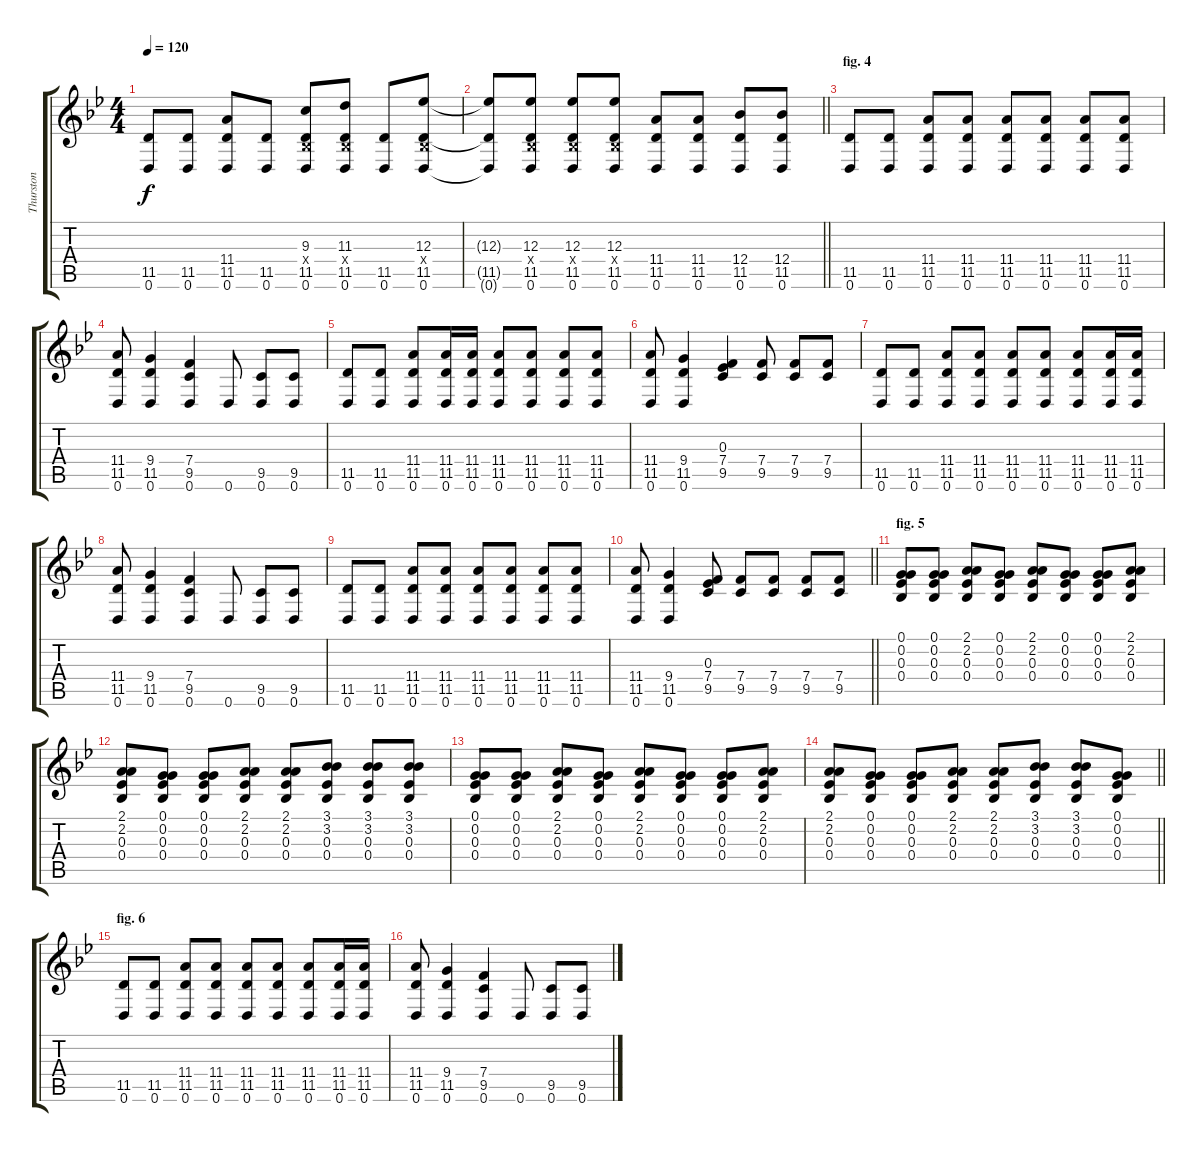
\track ("Thurston" "Thurston") {instrument acousticguitarsteel}
\staff {score tabs}
\tuning (G3 G3 Eb3 Bb2 Eb2 D2) {hide}
\ts (4 4)
\tempo 120
\clef g2
\ks gminor
(11.5 0.6).8{dy f} (11.5 0.6).8 (11.4 11.5 0.6).8 (11.5 0.6).8 (9.3 0.4{x} 11.5 0.6).8 (11.3 0.4{x} 11.5 0.6).8 (11.5 0.6).8 (12.3 0.4{x} 11.5 0.6).8 |
\barLineRight lightlight
(12.3{t} 11.5{t} 0.6{t}).8 (12.3 0.4{x} 11.5 0.6).8 (12.3 0.4{x} 11.5 0.6).8 (12.3 0.4{x} 11.5 0.6).8 (11.4 11.5 0.6).8 (11.4 11.5 0.6).8 (12.4 11.5 0.6).8 (12.4 11.5 0.6).8 |
\section ("" "fig. 4")
(11.5 0.6).8 (11.5 0.6).8 (11.4 11.5 0.6).8 (11.4 11.5 0.6).8 (11.4 11.5 0.6).8 (11.4 11.5 0.6).8 (11.4 11.5 0.6).8 (11.4 11.5 0.6).8 |
(11.4 11.5 0.6).8 (9.4 11.5 0.6).4 (7.4 9.5 0.6).4 0.6.8 (9.5 0.6).8 (9.5 0.6).8 |
(11.5 0.6).8 (11.5 0.6).8 (11.4 11.5 0.6).8 (11.4 11.5 0.6).16 (11.4 11.5 0.6).16 (11.4 11.5 0.6).8 (11.4 11.5 0.6).8 (11.4 11.5 0.6).8 (11.4 11.5 0.6).8 |
(11.4 11.5 0.6).8 (9.4 11.5 0.6).4 (0.3 7.4 9.5).4 (7.4 9.5).8 (7.4 9.5).8 (7.4 9.5).8 |
(11.5 0.6).8 (11.5 0.6).8 (11.4 11.5 0.6).8 (11.4 11.5 0.6).8 (11.4 11.5 0.6).8 (11.4 11.5 0.6).8 (11.4 11.5 0.6).8 (11.4 11.5 0.6).16 (11.4 11.5 0.6).16 |
(11.4 11.5 0.6).8 (9.4 11.5 0.6).4 (7.4 9.5 0.6).4 0.6.8 (9.5 0.6).8 (9.5 0.6).8 |
(11.5 0.6).8 (11.5 0.6).8 (11.4 11.5 0.6).8 (11.4 11.5 0.6).8 (11.4 11.5 0.6).8 (11.4 11.5 0.6).8 (11.4 11.5 0.6).8 (11.4 11.5 0.6).8 |
\barLineRight lightlight
(11.4 11.5 0.6).8 (9.4 11.5 0.6).4 (0.3 7.4 9.5).8 (7.4 9.5).8 (7.4 9.5).8 (7.4 9.5).8 (7.4 9.5).8 |
\section ("" "fig. 5")
(0.1 0.2 0.3 0.4).8 (0.1 0.2 0.3 0.4).8 (2.1 2.2 0.3 0.4).8 (0.1 0.2 0.3 0.4).8 (2.1 2.2 0.3 0.4).8 (0.1 0.2 0.3 0.4).8 (0.1 0.2 0.3 0.4).8 (2.1 2.2 0.3 0.4).8 |
(2.1 2.2 0.3 0.4).8 (0.1 0.2 0.3 0.4).8 (0.1 0.2 0.3 0.4).8 (2.1 2.2 0.3 0.4).8 (2.1 2.2 0.3 0.4).8 (3.1 3.2 0.3 0.4).8 (3.1 3.2 0.3 0.4).8 (3.1 3.2 0.3 0.4).8 |
(0.1 0.2 0.3 0.4).8 (0.1 0.2 0.3 0.4).8 (2.1 2.2 0.3 0.4).8 (0.1 0.2 0.3 0.4).8 (2.1 2.2 0.3 0.4).8 (0.1 0.2 0.3 0.4).8 (0.1 0.2 0.3 0.4).8 (2.1 2.2 0.3 0.4).8 |
\barLineRight lightlight
(2.1 2.2 0.3 0.4).8 (0.1 0.2 0.3 0.4).8 (0.1 0.2 0.3 0.4).8 (2.1 2.2 0.3 0.4).8 (2.1 2.2 0.3 0.4).8 (3.1 3.2 0.3 0.4).8 (3.1 3.2 0.3 0.4).8 (0.1 0.2 0.3 0.4).8 |
\section ("" "fig. 6")
(11.5 0.6).8 (11.5 0.6).8 (11.4 11.5 0.6).8 (11.4 11.5 0.6).8 (11.4 11.5 0.6).8 (11.4 11.5 0.6).8 (11.4 11.5 0.6).8 (11.4 11.5 0.6).16 (11.4 11.5 0.6).16 |
(11.4 11.5 0.6).8 (9.4 11.5 0.6).4 (7.4 9.5 0.6).4 0.6.8 (9.5 0.6).8 (9.5 0.6).8
